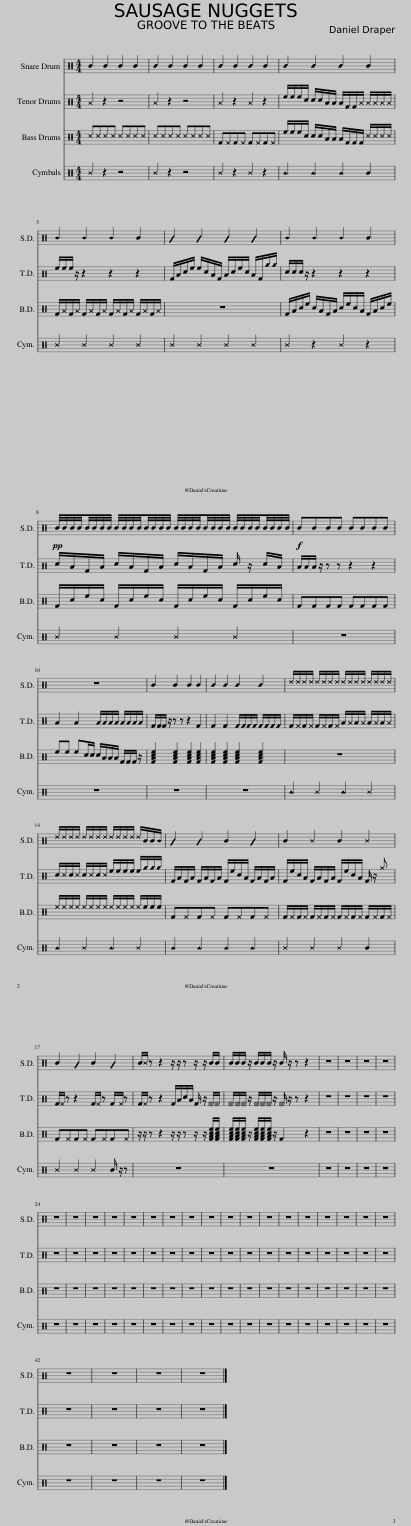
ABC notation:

X:1
%%score 1 2 3 4
L:1/8
M:4/4
I:linebreak $
K:C
V:1 perc
K:none
V:2 perc
K:none
V:3 perc
K:none
V:4 perc
K:none
V:1
 B2 B2 B2 B2 | _B2 B2 B2 B2 | _B2 B2 _B2 B2 | _B2 _B2 _B2 B2 |$ B2 B2 B2 B2 | %5
 A2 A2 A2 A2 | B2 B2 B2 B2 |$!pp! B/4B/4B/4B/4B/4B/4B/4B/4 B/4B/4B/4B/4B/4B/4B/4B/4 B/4B/4B/4B/4B/4B/4B/4B/4 B/4B/4B/4B/4B/4B/4B/4B/4 |!f! BBBB BBBB |$ z8 | %10
 B2 B2 B2 B2 | _B2 _B2 _B2 _B2 | ^d/^d/^d/^d/ ^d/^d/^d/^d/ ^d/^d/^d/^d/ ^d/^d/^d/^d/ |$ ^d/^d/^d/^d/ ^d/^d/^d/^d/ ^d/^d/^d/^d/ ^d/B/B/B/ | A2 A2 B2 A2 | %15
 B2 ^B2 B2 ^B2 |$ B2 A2 B2 A2 | B/^B/ z z2 z/ z/ z z/ z/ B/B/ | B/B/B/ z/ B/B/B/ z/ B/ z/ z z2 | z8 | %20
 z8 | z8 | z8 |$ z8 | z8 | %25
 z8 | z8 | z8 | z8 | z8 | %30
 z8 | z8 | z8 | z8 | z8 | %35
 z8 | z8 | z8 | z8 | z8 | %40
 z8 |$ z8 | z8 | z8 | z8 |] %45
V:2
 ^A2 z2 z4 | ^A2 z2 z4 | ^A2 z2 ^A2 z2 | e/e/e/c/ c/c/A/A/ A/F/F/^A/ ^A/^A/^A/^A/ |$ e/e/e/ z/ z2 z2 z2 | %5
 F/A/c/e/ e/c/A/F/ A/c/e/c/ A/F/_g/_g/ | c/c/c/ z/ z2 z2 z2 |$ c/A/F/A/ c/A/F/A/ c/A/F/A/ c/ z/ c/A/ | A/A/A/ z/ z z z2 z2 |$ A2 A2 _A/_A/_A/_A/ _A/_A/_A/_A/ | %10
 F/F/F/ z/ z z z2 F2 | F2 F2 _F/_F/_F/_F/ _F/_F/_F/_F/ | F/^F/F/^F/ F/^F/F/^F/ A/^A/A/^A/ A/^A/A/^A/ |$ c/^c/c/^c/ c/^c/c/^c/ e/e/e/e/ e/_g/_g/_g/ | F/A/F/A/ F/A/F/A/ F/e/c/A/ F/A/F/A/ | %15
 F/e/c/A/ F/A/F/A/ F/e/c/A/ F/ z/ ^g |$ F/^F/ z z2 F/^F/ z F/^F/ z | F/^F/ z z2 F/A/c/A/ F/ z/ _F/_F/ | _F/_F/_F/ z/ _F/_F/_F/ z/ _F/ z/ z z2 | z8 | %20
 z8 | z8 | z8 |$ z8 | z8 | %25
 z8 | z8 | z8 | z8 | z8 | %30
 z8 | z8 | z8 | z8 | z8 | %35
 z8 | z8 | z8 | z8 | z8 | %40
 z8 |$ z8 | z8 | z8 | z8 |] %45
V:3
 ^c^c^c^c ^c^c^c^c | ^c^c^c^c ^c^c^c^c | F^FF^F F^FF^F | e/e/e/c/ c/c/A/A/ A/F/F/F/ ^c/^c/^c/^c/ |$ F/^A/F/^A/ F/^A/F/^A/ F/^A/F/^A/ F/^A/F/^A/ | %5
 z8 | F/A/c/e/ c/A/F/A/ c/e/c/A/ F/A/c/e/ |$ F/c/e/c/ F/c/e/c/ F/c/e/c/ F/c/e/c/ | FFFF FFFF |$ ee ec/c/ c/A/A/A/ F/F/F/ z/ | %10
 [FAce]2 [FAce]2 [FAce]2 [FAce]2 | [FAce]2 [FAce]2 [FAce]2 [FAce]2 | z8 |$ ^e/^e/^e/^e/ ^e/^e/^e/^e/ ^e/^e/^e/^e/ ^e/e/e/e/ | F^FF^F F^FF^F | %15
 F/^F/F/^F/ F/^F/F/^F/ F/^F/F/^F/ F/^F/F/^F/ |$ F^FF^F F^FF^F | z/ z/ z z2 z/ z/ z z/ z/ [FAce]/[FAce]/ | [FAce]/[FAce]/[FAce]/ z/ [FAce]/[FAce]/[FAce]/ z/ F2 z2 | z8 | %20
 z8 | z8 | z8 |$ z8 | z8 | %25
 z8 | z8 | z8 | z8 | z8 | %30
 z8 | z8 | z8 | z8 | z8 | %35
 z8 | z8 | z8 | z8 | z8 | %40
 z8 |$ z8 | z8 | z8 | z8 |] %45
V:4
 ^B2 z2 z4 | ^B2 z2 z4 | ^B2 z2 ^B2 z2 | B2 B2 B2 B2 |$ ^B2 ^B2 ^B2 ^B2 | %5
 ^B2 ^B2 ^B2 ^B2 | ^B2 z2 ^B2 z2 |$ ^B2 ^B2 ^B2 ^B2 | z8 |$ z8 | %10
 z8 | z8 | B2 ^B2 B2 ^B2 |$ B2 ^B2 B2 ^B2 | B2 B2 B2 B2 | %15
 ^B2 ^B2 ^B2 B2 |$ ^B2 ^B2 ^B2 B/ z/ z | z8 | z8 | z8 | %20
 z8 | z8 | z8 |$ z8 | z8 | %25
 z8 | z8 | z8 | z8 | z8 | %30
 z8 | z8 | z8 | z8 | z8 | %35
 z8 | z8 | z8 | z8 | z8 | %40
 z8 |$ z8 | z8 | z8 | z8 |] %45
